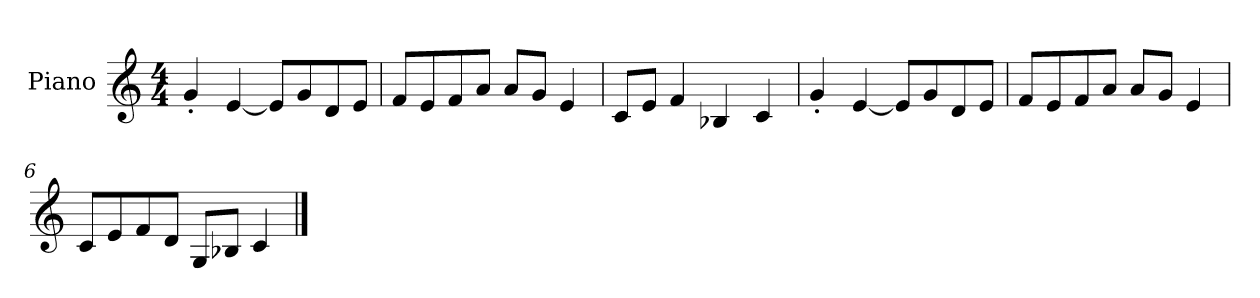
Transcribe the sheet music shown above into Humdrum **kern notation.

**kern
*part1
*staff1
*I"Piano
*I'P-no
*clefG2
*k[]
*M4/4
*MM90
=1
4g'/
[4e/
8e/L]
8g/
8d/
8e/J
=2
8f/L
8e/
8f/
8a/J
8a/L
8g/J
4e/
=3
8c/L
8e/J
4f/
4B-X/
4c/
=4
4g'/
[4e/
8e/L]
8g/
8d/
8e/J
=5
8f/L
8e/
8f/
8a/J
8a/L
8g/J
4e/
!!LO:LB:g=z
=6
8c/L
8e/
8f/
8d/J
8G/L
8B-X/J
4c/
==
*-
